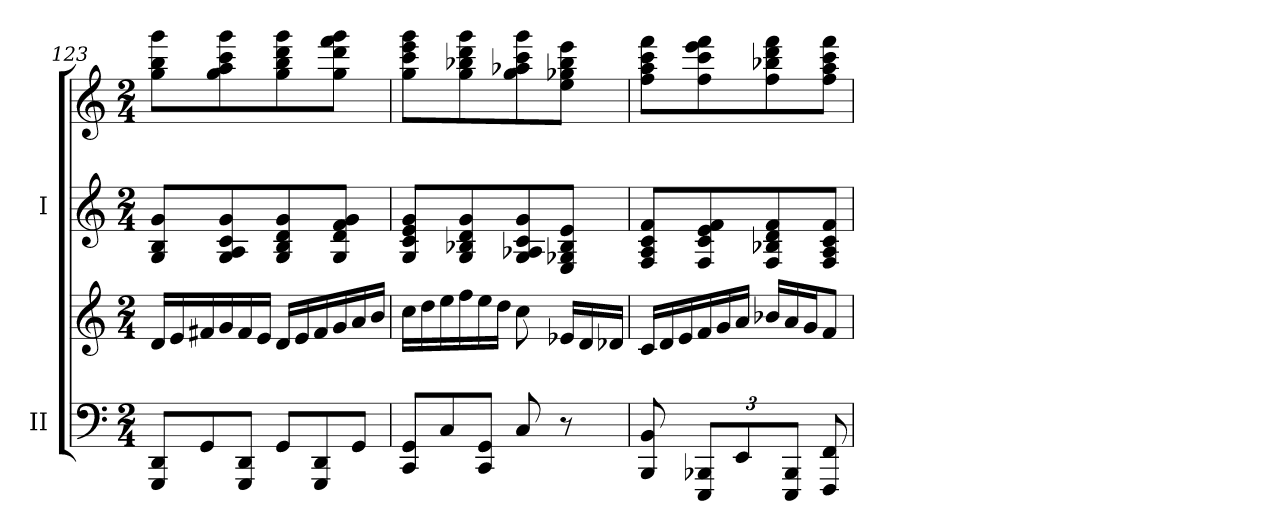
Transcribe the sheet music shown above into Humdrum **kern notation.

**kern	**kern	**kern	**kern
*part2	*part2	*part1	*part1
*staff4	*staff3	*staff2	*staff1
*I"II	*	*I"I	*
*I'II	*	*I'I	*
*clefF4	*clefG2	*clefG2	*clefG2
*k[]	*k[]	*k[]	*k[]
*M2/4	*M2/4	*M2/4	*M2/4
*Xtuplet	*Xtuplet	*	*
=123	=123	=123	=123
12GGG/ 12DD/L	24d/LL	8G/ 8B/ 8g/L	8gg\ 8bb\ 8ggg\L
.	24e/	.	.
12GG/	24f#X/	.	.
.	24g/	8G/ 8A/ 8c/ 8g/	8gg\ 8aa\ 8ccc\ 8ggg\
12GGG/ 12DD/J	24f#/	.	.
.	24e/JJ	.	.
12GG/L	24d/LL	8G/ 8B/ 8d/ 8g/	8gg\ 8bb\ 8ddd\ 8ggg\
.	24e/	.	.
12GGG/ 12DD/	24f#/	.	.
.	24g/	8G/ 8d/ 8f/ 8g/J	8gg\ 8ddd\ 8fff\ 8ggg\J
12GG/J	24a/	.	.
.	24b/JJ	.	.
=124	=124	=124	=124
12CC/ 12GG/L	24cc\LL	8G/ 8c/ 8e/ 8g/L	8gg\ 8ccc\ 8eee\ 8ggg\L
.	24dd\	.	.
12C/	24ee\	.	.
.	24ff\	8G/ 8B-X/ 8d/ 8g/	8gg\ 8bb-X\ 8ddd\ 8ggg\
12CC/ 12GG/J	24ee\	.	.
.	24dd\JJ	.	.
8C/	8cc\	8G/ 8A-X/ 8c/ 8g/	8gg\ 8aa-X\ 8ccc\ 8ggg\
8r	24e-X/LL	8E/ 8G-X/ 8B-/ 8e/J	8ee\ 8gg-X\ 8bb-\ 8eee\J
.	24d/	.	.
.	24d-X/JJ	.	.
!!LO:PB:g=z
=125	=125	=125	=125
8BBB/ 8BB/	24c/LL	8F/ 8A/ 8c/ 8f/L	8ff\ 8aa\ 8ccc\ 8fff\L
.	24d/	.	.
.	24e/	.	.
*tuplet	*	*	*
*Xbrackettup	*	*	*
12EEE/ 12BBB-X/L	24f/	8F/ 8c/ 8e/ 8f/	8ff\ 8ccc\ 8eee\ 8fff\
.	24g/	.	.
12EE/	24a/JJ	.	.
.	24b-X/LL	8F/ 8B-X/ 8d/ 8f/	8ff\ 8bb-X\ 8ddd\ 8fff\
12EEE/ 12BBB-/J	24a/	.	.
.	24g/J	.	.
8FFF/ 8FF/	8f/J	8F/ 8A/ 8c/ 8f/J	8ff\ 8aa\ 8ccc\ 8fff\J
=	=	=	=
*-	*-	*-	*-
